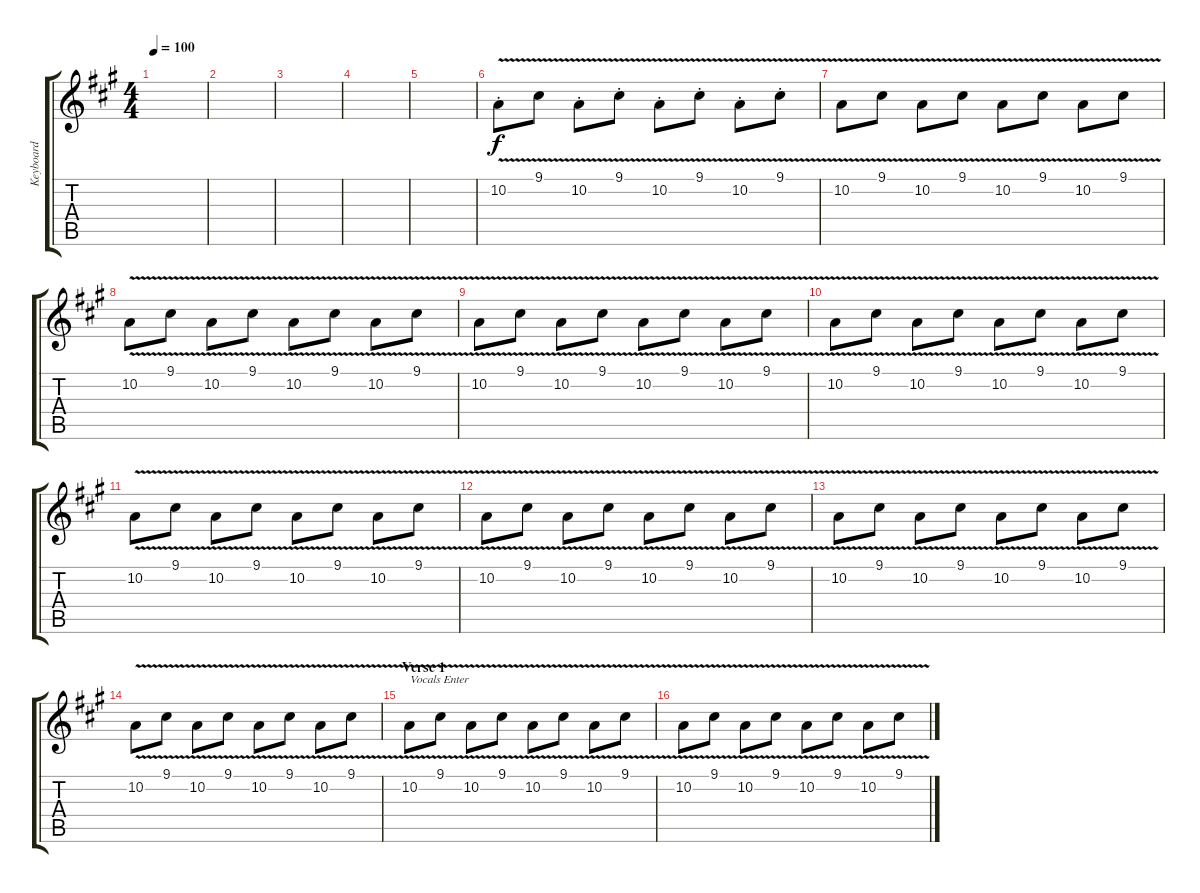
\track ("Keyboard" "Keyboard") {instrument synthvoice}
\staff {score tabs}
\tuning (E4 B3 G3 D3 A2 E2) {hide}
\ts (4 4)
\tempo 100
\clef g2
\ks f#minor
|
|
|
|
|
10.2{v st}.8 9.1{v}.8 10.2{v st}.8 9.1{v st}.8 10.2{v st}.8 9.1{v st}.8 10.2{v st}.8 9.1{v st}.8 |
10.2{v}.8{volume 11} 9.1{v}.8 10.2{v}.8 9.1{v}.8 10.2{v}.8 9.1{v}.8 10.2{v}.8 9.1{v}.8 |
10.2{v}.8 9.1{v}.8 10.2{v}.8 9.1{v}.8 10.2{v}.8 9.1{v}.8 10.2{v}.8 9.1{v}.8 |
10.2{v}.8 9.1{v}.8 10.2{v}.8 9.1{v}.8 10.2{v}.8 9.1{v}.8 10.2{v}.8 9.1{v}.8 |
10.2{v}.8 9.1{v}.8 10.2{v}.8 9.1{v}.8 10.2{v}.8 9.1{v}.8 10.2{v}.8 9.1{v}.8 |
10.2{v}.8 9.1{v}.8 10.2{v}.8 9.1{v}.8 10.2{v}.8 9.1{v}.8 10.2{v}.8 9.1{v}.8 |
10.2{v}.8 9.1{v}.8 10.2{v}.8 9.1{v}.8 10.2{v}.8 9.1{v}.8 10.2{v}.8 9.1{v}.8 |
10.2{v}.8 9.1{v}.8 10.2{v}.8 9.1{v}.8 10.2{v}.8 9.1{v}.8 10.2{v}.8 9.1{v}.8 |
10.2{v}.8 9.1{v}.8 10.2{v}.8 9.1{v}.8 10.2{v}.8 9.1{v}.8 10.2{v}.8 9.1{v}.8 |
\section ("" "Verse 1")
10.2{v}.8{txt "Vocals Enter"} 9.1{v}.8 10.2{v}.8 9.1{v}.8 10.2{v}.8 9.1{v}.8 10.2{v}.8 9.1{v}.8 |
10.2{v}.8 9.1{v}.8 10.2{v}.8 9.1{v}.8 10.2{v}.8 9.1{v}.8 10.2{v}.8 9.1{v}.8
